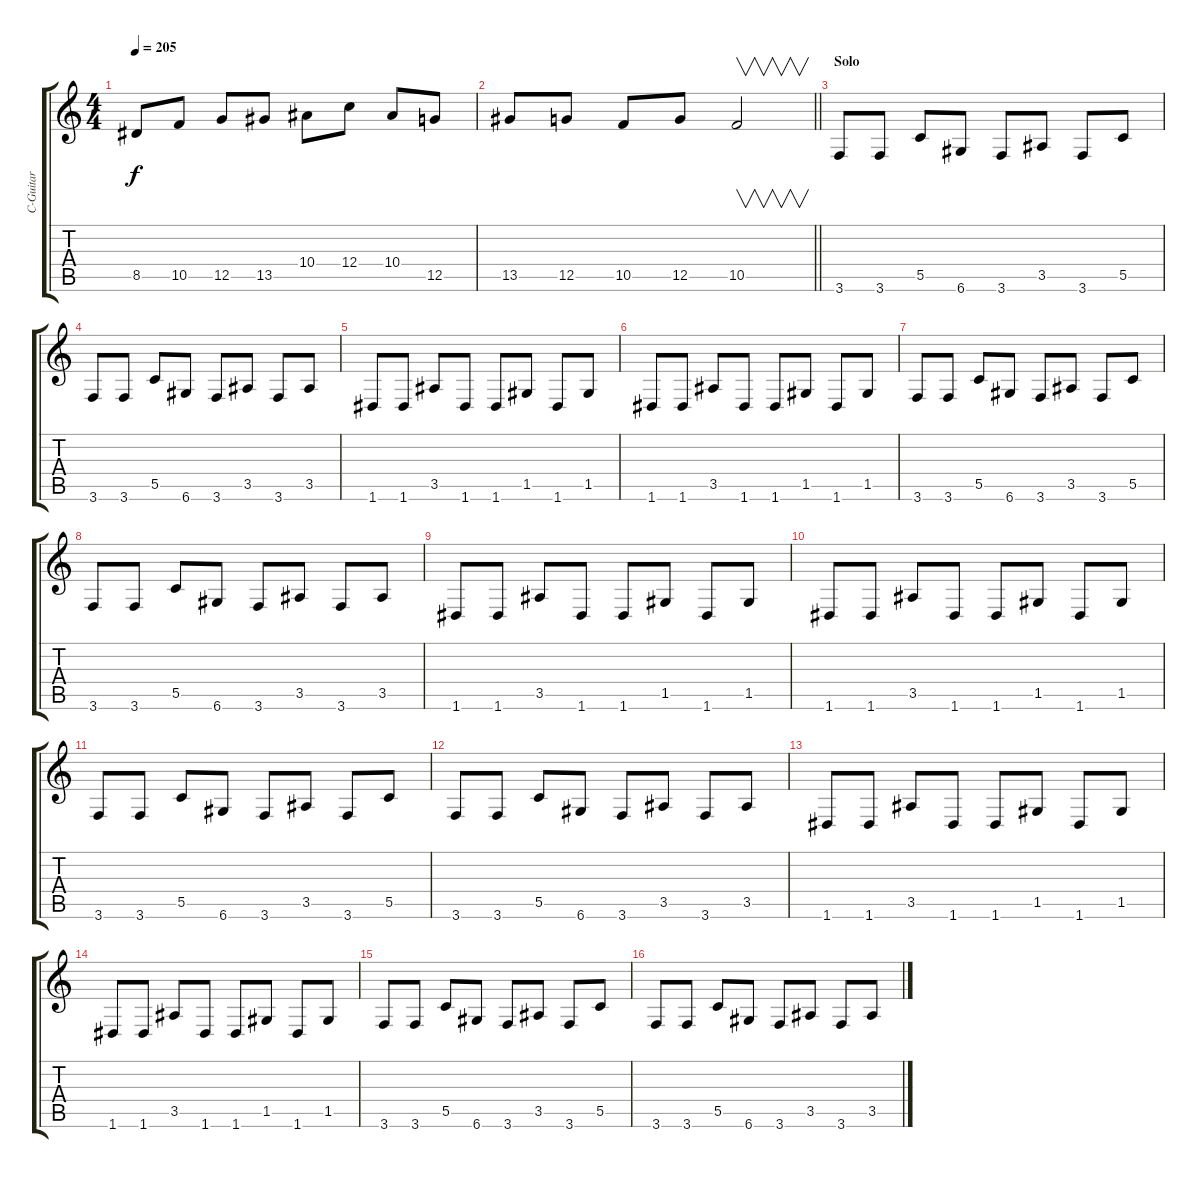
\track ("C-Guitar" "C-Guitar") {instrument distortionguitar}
\staff {score tabs}
\tuning (D4 A3 F3 C3 G2 D2) {hide}
\ts (4 4)
\tempo 205
\clef g2
\ks c
8.5.8{dy f} 10.5.8 12.5.8 13.5.8 10.4.8 12.4.8 10.4.8 12.5.8 |
\barLineRight lightlight
13.5.8 12.5.8 10.5.8 12.5.8 10.5.2{v} |
\section ("" "Solo")
3.6.8 3.6.8 5.5.8 6.6.8 3.6.8 3.5.8 3.6.8 5.5.8 |
3.6.8 3.6.8 5.5.8 6.6.8 3.6.8 3.5.8 3.6.8 3.5.8 |
1.6.8 1.6.8 3.5.8 1.6.8 1.6.8 1.5.8 1.6.8 1.5.8 |
1.6.8 1.6.8 3.5.8 1.6.8 1.6.8 1.5.8 1.6.8 1.5.8 |
3.6.8 3.6.8 5.5.8 6.6.8 3.6.8 3.5.8 3.6.8 5.5.8 |
3.6.8 3.6.8 5.5.8 6.6.8 3.6.8 3.5.8 3.6.8 3.5.8 |
1.6.8 1.6.8 3.5.8 1.6.8 1.6.8 1.5.8 1.6.8 1.5.8 |
1.6.8 1.6.8 3.5.8 1.6.8 1.6.8 1.5.8 1.6.8 1.5.8 |
3.6.8 3.6.8 5.5.8 6.6.8 3.6.8 3.5.8 3.6.8 5.5.8 |
3.6.8 3.6.8 5.5.8 6.6.8 3.6.8 3.5.8 3.6.8 3.5.8 |
1.6.8 1.6.8 3.5.8 1.6.8 1.6.8 1.5.8 1.6.8 1.5.8 |
1.6.8 1.6.8 3.5.8 1.6.8 1.6.8 1.5.8 1.6.8 1.5.8 |
3.6.8 3.6.8 5.5.8 6.6.8 3.6.8 3.5.8 3.6.8 5.5.8 |
3.6.8 3.6.8 5.5.8 6.6.8 3.6.8 3.5.8 3.6.8 3.5.8
